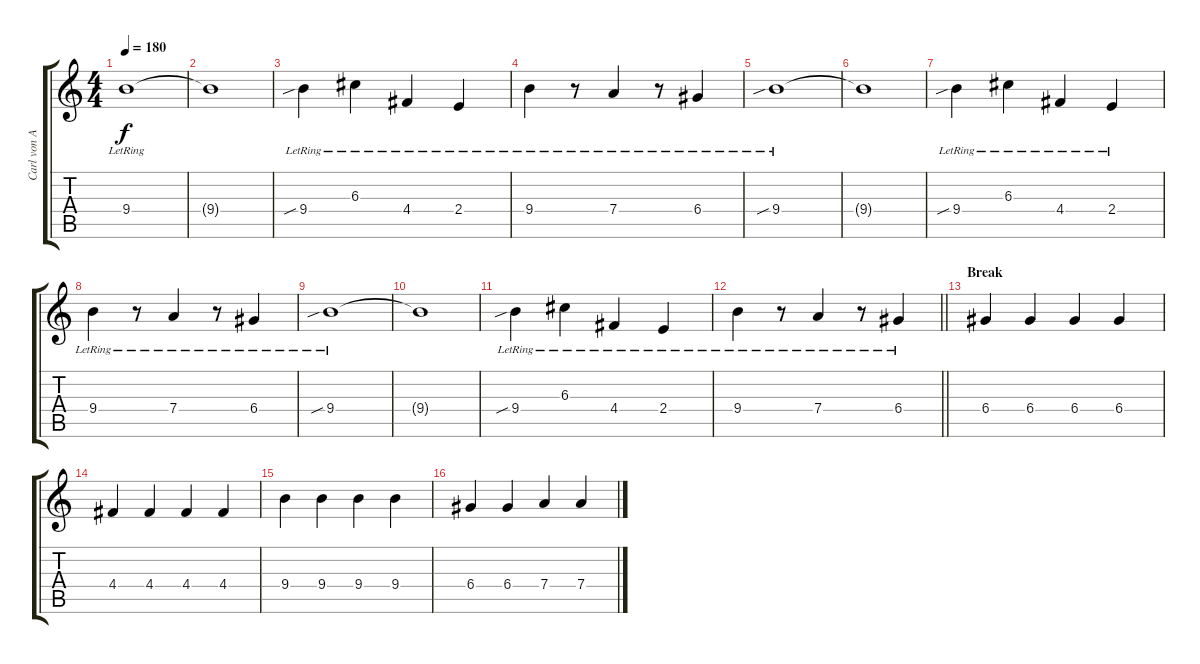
\track ("Carl von Arbin - Lead Guitar" "Carl von A") {instrument electricguitarclean}
\staff {score tabs}
\tuning (E4 B3 G3 D3 A2 E2) {hide}
\ts (4 4)
\tempo 180
\clef g2
\ks c
9.4{lr}.1{dy f} |
9.4{t}.1 |
9.4{sib lr}.4 6.3{lr}.4 4.4{lr}.4 2.4{lr}.4 |
9.4{lr}.4 r.8 7.4{lr}.4 r.8 6.4{lr}.4 |
9.4{sib lr}.1 |
9.4{t}.1 |
9.4{sib lr}.4 6.3{lr}.4 4.4{lr}.4 2.4{lr}.4 |
9.4{lr}.4 r.8 7.4{lr}.4 r.8 6.4{lr}.4 |
9.4{sib lr}.1 |
9.4{t}.1 |
9.4{sib lr}.4 6.3{lr}.4 4.4{lr}.4 2.4{lr}.4 |
\barLineRight lightlight
9.4{lr}.4 r.8 7.4{lr}.4 r.8 6.4{lr}.4 |
\section ("" "Break")
6.4.4 6.4.4 6.4.4 6.4.4 |
4.4.4 4.4.4 4.4.4 4.4.4 |
9.4.4 9.4.4 9.4.4 9.4.4 |
6.4.4 6.4.4 7.4.4 7.4.4
